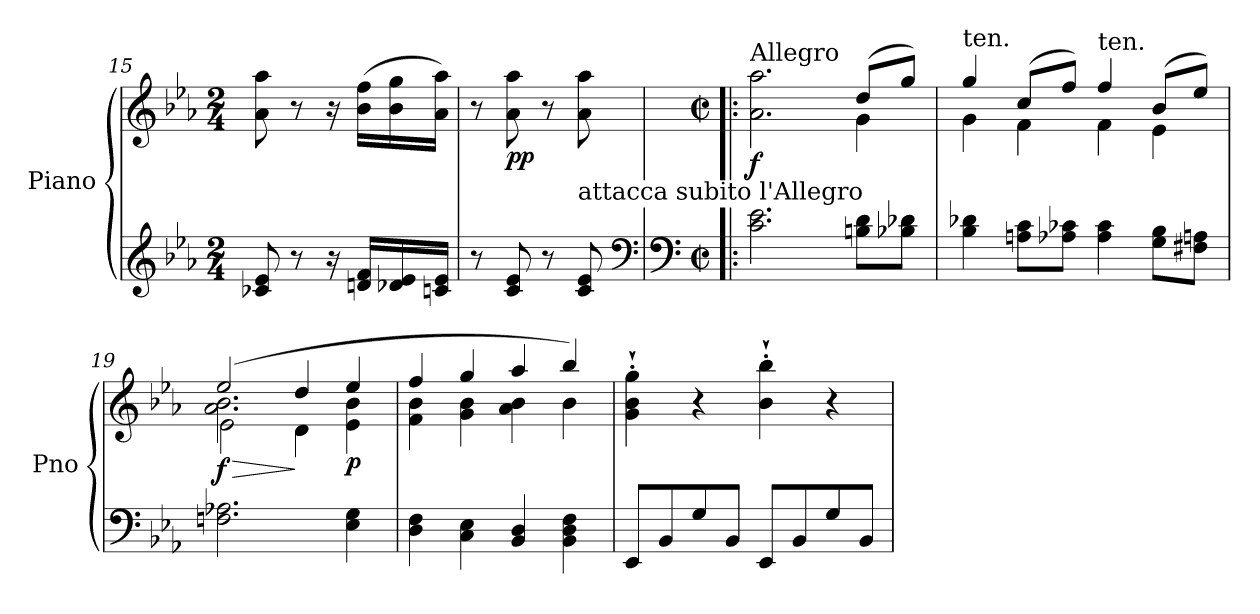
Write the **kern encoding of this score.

**kern	**kern	**dynam
*part1	*part1	*part1
*staff2	*staff1	*staff1/2
*I"Piano	*	*
*I'Pno	*	*
*clefG2	*clefG2	*
*k[b-e-a-]	*k[b-e-a-]	*
*E-:	*E-:	*
*M2/4	*M2/4	*
=15	=15	=15
8c-X/ 8e-/	8a-\ 8aa-\	.
8r	8r	.
16r	16r	.
16dn/ 16f/LL	(16b-\ 16ff\LL	.
16d-X/ 16e-/	16b-\ 16gg\	.
16cn/ 16e-/JJ	16a-\ 16aa-\JJ)	.
=16	=16	=16
8r	8r	.
!	!	!LO:DY:b
8c/ 8e-/	8a-\ 8aa-\	pp
8r	8r	.
!	!LO:TX:b:t=attacca subito l'Allegro	!
8c/ 8e-/	8a-\ 8aa-\	.
*clefF4	*	*
!!LO:LB:g=z
=17!|:	=17!|:	=17!|:
*clefF4	*	*
*M2/2	*M2/2	*
*met(c|)	*met(c|)	*
*	*^	*
!	!LO:TX:a:t=Allegro	!	!
!	!	!	!LO:DY:b
2.c\ 2.e-\	2.a-\ 2.aa-\	2.ryy	f
8Bn\ 8d\L	(8dd/L	4g\	.
8B-X\ 8d-X\J	8gg/J)	.	.
=18	=18	=18	=18
!	!LO:TX:a:t=ten.	!	!
4B-\ 4d-X\	4gg/	4g\	.
8An\ 8c\L	(8cc/L	4f\	.
8A-X\ 8c-X\J	8ff/J)	.	.
!	!LO:TX:a:t=ten.	!	!
4A-\ 4c-\	4ff/	4f\	.
8G\ 8B-\L	(8b-/L	4e-\	.
8F#X\ 8An\J	8ee-/J)	.	.
*	*v	*v	*
=19	=19	=19
!	!	!LO:HP:b
*	*^	*
*	*	*^	*
!	!	!	!	!LO:DY:n=1:b
2.Fn\ 2.A-X\	(2ee-/	2.a-\ 2.b-\	2e-\	> f
.	4dd/	.	4d\	]
!	!	!	!	!LO:DY:n=2:b
4E-\ 4G\	4ee-/	4e-\ 4b-\	4ryy	p
*	*	*v	*v	*
=20	=20	=20	=20
4D\ 4F\	4ff/	4f\ 4b-\	.
4C\ 4E-\	4gg/	4g\ 4b-\	.
4BB-/ 4D/	4aa-/	4a-\ 4b-\	.
4BB-\ 4D\ 4F\	4bb-/)	4b-\	.
=21	=21	=21	=21
!	!LO:TX:b:t=cresc.	!	!
*	*v	*v	*
8EE-/L	4g\`' 4b-\`' 4gg\`'	.
8BB-/	.	.
8G/	4r	.
8BB-/J	.	.
8EE-/L	4b-\`' 4bb-\`'	.
8BB-/	.	.
8G/	4r	.
8BB-/J	.	.
=	=	=
*-	*-	*-
